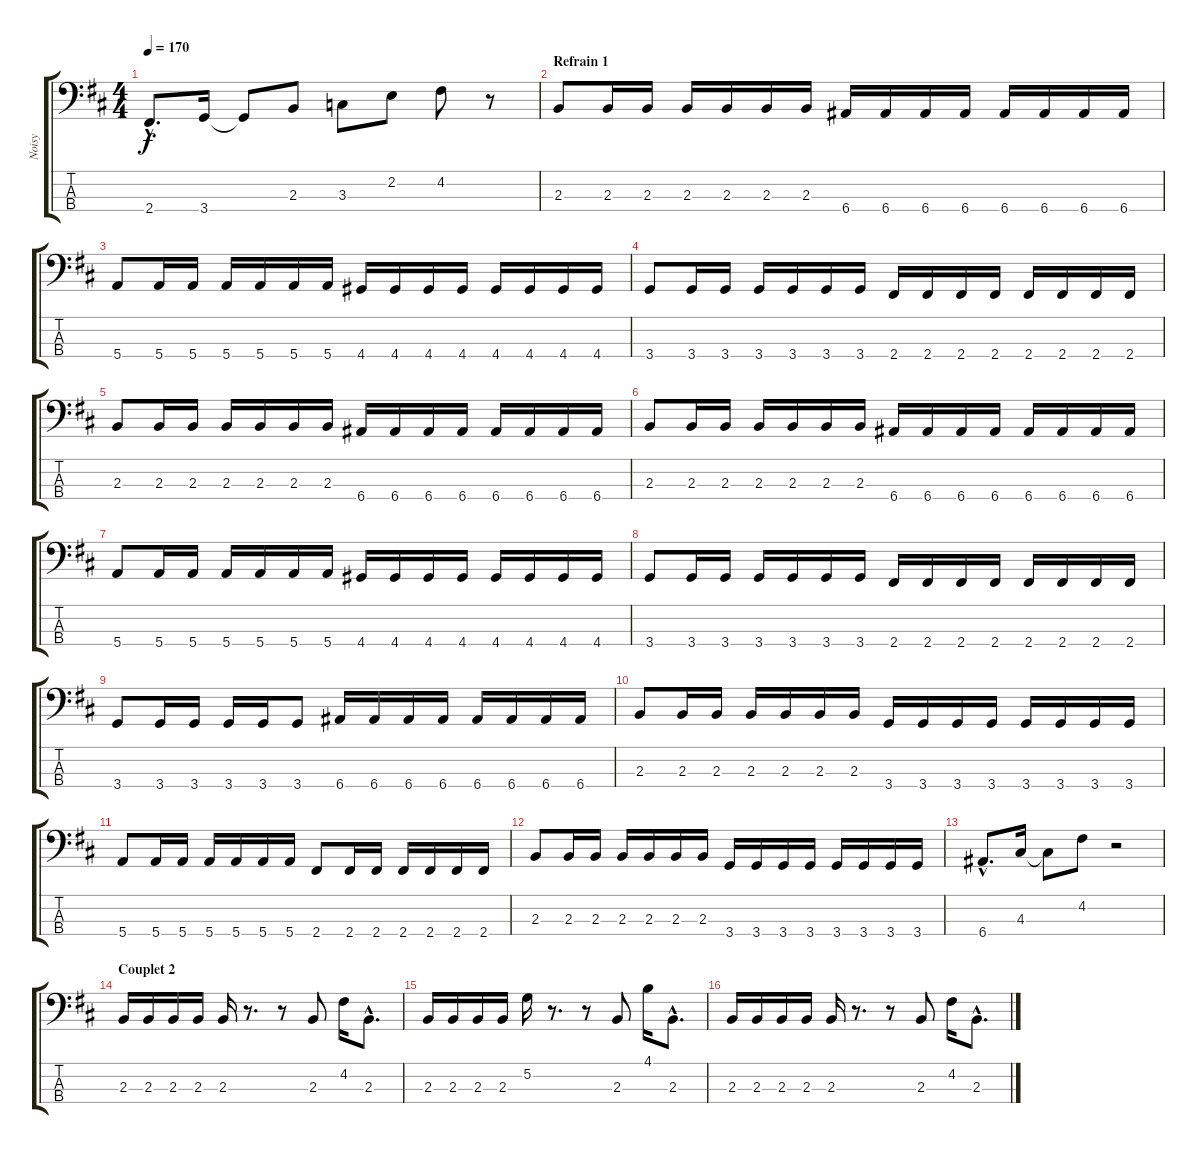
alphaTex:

\track ("Noisy" "Noisy") {instrument electricbassfinger}
\staff {score tabs}
\tuning (G2 D2 A1 E1) {hide}
\ts (4 4)
\tempo 170
\clef f4
\ks d
2.4{hac}.8{d dy f} 3.4.16 3.4{t}.8 2.3.8 3.3.8 2.2.8 4.2.8 r.8 |
\section ("" "Refrain 1")
2.3.8 2.3.16 2.3.16 2.3.16 2.3.16 2.3.16 2.3.16 6.4.16 6.4.16 6.4.16 6.4.16 6.4.16 6.4.16 6.4.16 6.4.16 |
5.4.8 5.4.16 5.4.16 5.4.16 5.4.16 5.4.16 5.4.16 4.4.16 4.4.16 4.4.16 4.4.16 4.4.16 4.4.16 4.4.16 4.4.16 |
3.4.8 3.4.16 3.4.16 3.4.16 3.4.16 3.4.16 3.4.16 2.4.16 2.4.16 2.4.16 2.4.16 2.4.16 2.4.16 2.4.16 2.4.16 |
2.3.8 2.3.16 2.3.16 2.3.16 2.3.16 2.3.16 2.3.16 6.4.16 6.4.16 6.4.16 6.4.16 6.4.16 6.4.16 6.4.16 6.4.16 |
2.3.8 2.3.16 2.3.16 2.3.16 2.3.16 2.3.16 2.3.16 6.4.16 6.4.16 6.4.16 6.4.16 6.4.16 6.4.16 6.4.16 6.4.16 |
5.4.8 5.4.16 5.4.16 5.4.16 5.4.16 5.4.16 5.4.16 4.4.16 4.4.16 4.4.16 4.4.16 4.4.16 4.4.16 4.4.16 4.4.16 |
3.4.8 3.4.16 3.4.16 3.4.16 3.4.16 3.4.16 3.4.16 2.4.16 2.4.16 2.4.16 2.4.16 2.4.16 2.4.16 2.4.16 2.4.16 |
3.4.8 3.4.16 3.4.16 3.4.16 3.4.16 3.4.8 6.4.16 6.4.16 6.4.16 6.4.16 6.4.16 6.4.16 6.4.16 6.4.16 |
2.3.8 2.3.16 2.3.16 2.3.16 2.3.16 2.3.16 2.3.16 3.4.16 3.4.16 3.4.16 3.4.16 3.4.16 3.4.16 3.4.16 3.4.16 |
5.4.8 5.4.16 5.4.16 5.4.16 5.4.16 5.4.16 5.4.16 2.4.8 2.4.16 2.4.16 2.4.16 2.4.16 2.4.16 2.4.16 |
2.3.8 2.3.16 2.3.16 2.3.16 2.3.16 2.3.16 2.3.16 3.4.16 3.4.16 3.4.16 3.4.16 3.4.16 3.4.16 3.4.16 3.4.16 |
6.4{hac}.8{d} 4.3.16 4.3{t}.8 4.2.8 r.2 |
\section ("" "Couplet 2")
2.3.16 2.3.16 2.3.16 2.3.16 2.3.16 r.8{d} r.8 2.3.8 4.2.16 2.3{hac}.8{d} |
2.3.16 2.3.16 2.3.16 2.3.16 5.2.16 r.8{d} r.8 2.3.8 4.1.16 2.3{hac}.8{d} |
2.3.16 2.3.16 2.3.16 2.3.16 2.3.16 r.8{d} r.8 2.3.8 4.2.16 2.3{hac}.8{d}
